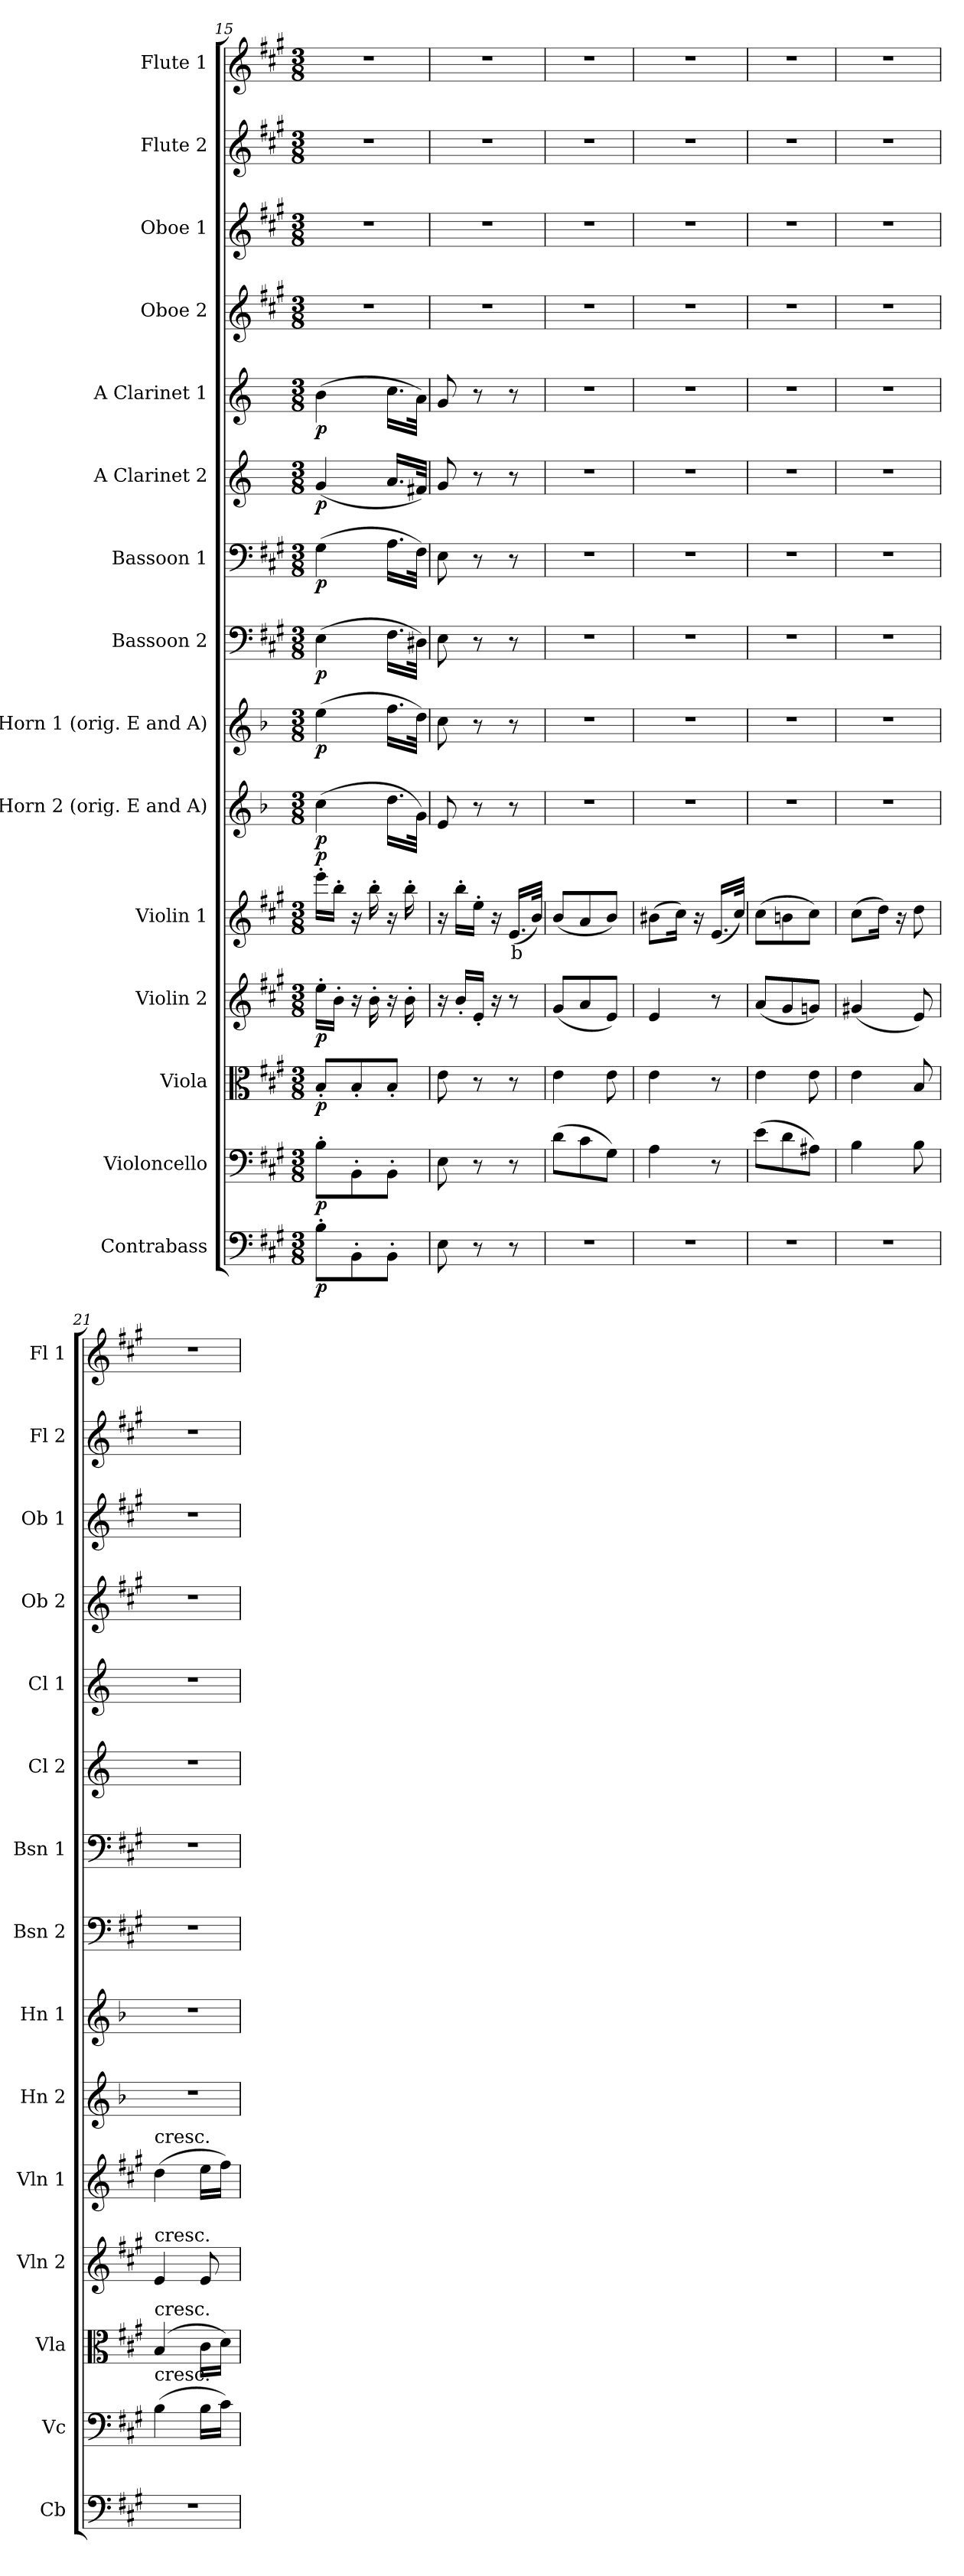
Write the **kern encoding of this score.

**kern	**dynam	**kern	**dynam	**kern	**dynam	**kern	**dynam	**kern	**text	**dynam	**kern	**dynam	**kern	**dynam	**kern	**dynam	**kern	**dynam	**kern	**dynam	**kern	**dynam	**kern	**kern	**kern	**kern
*part15	*part15	*part14	*part14	*part13	*part13	*part12	*part12	*part11	*part11	*part11	*part10	*part10	*part9	*part9	*part8	*part8	*part7	*part7	*part6	*part6	*part5	*part5	*part4	*part3	*part2	*part1
*staff15	*staff15	*staff14	*staff14	*staff13	*staff13	*staff12	*staff12	*staff11	*staff11	*staff11	*staff10	*staff10	*staff9	*staff9	*staff8	*staff8	*staff7	*staff7	*staff6	*staff6	*staff5	*staff5	*staff4	*staff3	*staff2	*staff1
*I"Contrabass	*	*I"Violoncello	*	*I"Viola	*	*I"Violin 2	*	*I"Violin 1	*	*	*I"E Horn 2 (orig. E and A)	*	*I"E Horn 1 (orig. E and A)	*	*I"Bassoon 2	*	*I"Bassoon 1	*	*I"A Clarinet 2	*	*I"A Clarinet 1	*	*I"Oboe 2	*I"Oboe 1	*I"Flute 2	*I"Flute 1
*I'Cb	*	*I'Vc	*	*I'Vla	*	*I'Vln 2	*	*I'Vln 1	*	*	*I'Hn 2	*	*I'Hn 1	*	*I'Bsn 2	*	*I'Bsn 1	*	*I'Cl 2	*	*I'Cl 1	*	*I'Ob 2	*I'Ob 1	*I'Fl 2	*I'Fl 1
*clefF4	*	*clefF4	*	*clefC3	*	*clefG2	*	*clefG2	*	*	*clefG2	*	*clefG2	*	*clefF4	*	*clefF4	*	*clefG2	*	*clefG2	*	*clefG2	*clefG2	*clefG2	*clefG2
*ITrd7c12	*	*	*	*	*	*	*	*	*	*	*ITrd5c8	*	*ITrd5c8	*	*	*	*	*	*ITrd2c3	*	*ITrd2c3	*	*	*	*	*
*k[f#c#g#]	*	*k[f#c#g#]	*	*k[f#c#g#]	*	*k[f#c#g#]	*	*k[f#c#g#]	*	*	*k[f#c#g#]	*	*k[f#c#g#]	*	*k[f#c#g#]	*	*k[f#c#g#]	*	*k[f#c#g#]	*	*k[f#c#g#]	*	*k[f#c#g#]	*k[f#c#g#]	*k[f#c#g#]	*k[f#c#g#]
*M3/8	*	*M3/8	*	*M3/8	*	*M3/8	*	*M3/8	*	*	*M3/8	*	*M3/8	*	*M3/8	*	*M3/8	*	*M3/8	*	*M3/8	*	*M3/8	*M3/8	*M3/8	*M3/8
=15	=15	=15	=15	=15	=15	=15	=15	=15	=15	=15	=15	=15	=15	=15	=15	=15	=15	=15	=15	=15	=15	=15	=15	=15	=15	=15
!	!LO:DY:b	!	!LO:DY:b	!	!LO:DY:b	!	!LO:DY:b	!	!	!LO:DY:b	!	!LO:DY:b	!	!LO:DY:b	!	!LO:DY:b	!	!LO:DY:b	!	!LO:DY:b	!	!LO:DY:b	!	!	!	!
8BB'\L	p	8B'\L	p	8B'/L	p	16ee'\LL	p	16eee'\LL	.	p	(4e\	p	(4g#\	p	(4E\	p	(4G#\	p	(4e/	p	(4g#\	p	4.r	4.r	4.r	4.r
.	.	.	.	.	.	16b'\JJ	.	16bb'\JJ	.	.	.	.	.	.	.	.	.	.	.	.	.	.	.	.	.	.
8BBB'\	.	8BB'\	.	8B'/	.	16r	.	16r	.	.	.	.	.	.	.	.	.	.	.	.	.	.	.	.	.	.
.	.	.	.	.	.	16b'\	.	16bb'\	.	.	.	.	.	.	.	.	.	.	.	.	.	.	.	.	.	.
8BBB'\J	.	8BB'\J	.	8B'/J	.	16r	.	16r	.	.	16.f#\LL	.	16.a\LL	.	16.F#\LL	.	16.A\LL	.	16.f#/LL	.	16.a\LL	.	.	.	.	.
.	.	.	.	.	.	16b'\	.	16bb'\	.	.	.	.	.	.	.	.	.	.	.	.	.	.	.	.	.	.
.	.	.	.	.	.	.	.	.	.	.	32B\JJk)	.	32f#\JJk)	.	32D#X\JJk)	.	32F#\JJk)	.	32d#X/JJk)	.	32f#\JJk)	.	.	.	.	.
=16	=16	=16	=16	=16	=16	=16	=16	=16	=16	=16	=16	=16	=16	=16	=16	=16	=16	=16	=16	=16	=16	=16	=16	=16	=16	=16
8EE\	.	8E\	.	8e\	.	16r	.	16r	.	.	8G#/	.	8e\	.	8E\	.	8E\	.	8e/	.	8e/	.	4.r	4.r	4.r	4.r
.	.	.	.	.	.	16b'/LL	.	16bb'\LL	.	.	.	.	.	.	.	.	.	.	.	.	.	.	.	.	.	.
8r	.	8r	.	8r	.	16e'/JJ	.	16ee'\JJ	.	.	8r	.	8r	.	8r	.	8r	.	8r	.	8r	.	.	.	.	.
.	.	.	.	.	.	16r	.	16r	.	.	.	.	.	.	.	.	.	.	.	.	.	.	.	.	.	.
!	!	!	!	!	!	!	!	!	!LO:LY:b:color=#FF0000	!	!	!	!	!	!	!	!	!	!	!	!	!	!	!	!	!
8r	.	8r	.	8r	.	8r	.	(16.e/LL	b	.	8r	.	8r	.	8r	.	8r	.	8r	.	8r	.	.	.	.	.
.	.	.	.	.	.	.	.	32b/JJk)	.	.	.	.	.	.	.	.	.	.	.	.	.	.	.	.	.	.
=17	=17	=17	=17	=17	=17	=17	=17	=17	=17	=17	=17	=17	=17	=17	=17	=17	=17	=17	=17	=17	=17	=17	=17	=17	=17	=17
4.r	.	(8d\L	.	4e\	.	(8g#/L	.	(8b/L	.	.	4.r	.	4.r	.	4.r	.	4.r	.	4.r	.	4.r	.	4.r	4.r	4.r	4.r
.	.	8c#\	.	.	.	8a/	.	8a/	.	.	.	.	.	.	.	.	.	.	.	.	.	.	.	.	.	.
.	.	8G#\J)	.	8e\	.	8e/J)	.	8b/J)	.	.	.	.	.	.	.	.	.	.	.	.	.	.	.	.	.	.
=18	=18	=18	=18	=18	=18	=18	=18	=18	=18	=18	=18	=18	=18	=18	=18	=18	=18	=18	=18	=18	=18	=18	=18	=18	=18	=18
4.r	.	4A\	.	4e\	.	4e/	.	(8b#X\L	.	.	4.r	.	4.r	.	4.r	.	4.r	.	4.r	.	4.r	.	4.r	4.r	4.r	4.r
.	.	.	.	.	.	.	.	16cc#\Jk)	.	.	.	.	.	.	.	.	.	.	.	.	.	.	.	.	.	.
.	.	.	.	.	.	.	.	16r	.	.	.	.	.	.	.	.	.	.	.	.	.	.	.	.	.	.
.	.	8r	.	8r	.	8r	.	(16.e/LL	.	.	.	.	.	.	.	.	.	.	.	.	.	.	.	.	.	.
.	.	.	.	.	.	.	.	32cc#/JJk)	.	.	.	.	.	.	.	.	.	.	.	.	.	.	.	.	.	.
=19	=19	=19	=19	=19	=19	=19	=19	=19	=19	=19	=19	=19	=19	=19	=19	=19	=19	=19	=19	=19	=19	=19	=19	=19	=19	=19
4.r	.	(8e\L	.	4e\	.	(8a/L	.	(8cc#\L	.	.	4.r	.	4.r	.	4.r	.	4.r	.	4.r	.	4.r	.	4.r	4.r	4.r	4.r
.	.	8d\	.	.	.	8g#/	.	8bn\	.	.	.	.	.	.	.	.	.	.	.	.	.	.	.	.	.	.
.	.	8A#X\J)	.	8e\	.	8gn/J)	.	8cc#\J)	.	.	.	.	.	.	.	.	.	.	.	.	.	.	.	.	.	.
=20	=20	=20	=20	=20	=20	=20	=20	=20	=20	=20	=20	=20	=20	=20	=20	=20	=20	=20	=20	=20	=20	=20	=20	=20	=20	=20
4.r	.	4B\	.	4e\	.	(4g#X/	.	(8cc#\L	.	.	4.r	.	4.r	.	4.r	.	4.r	.	4.r	.	4.r	.	4.r	4.r	4.r	4.r
.	.	.	.	.	.	.	.	16dd\Jk)	.	.	.	.	.	.	.	.	.	.	.	.	.	.	.	.	.	.
.	.	.	.	.	.	.	.	16r	.	.	.	.	.	.	.	.	.	.	.	.	.	.	.	.	.	.
.	.	8B\	.	8B/	.	8e/)	.	8dd\	.	.	.	.	.	.	.	.	.	.	.	.	.	.	.	.	.	.
=21	=21	=21	=21	=21	=21	=21	=21	=21	=21	=21	=21	=21	=21	=21	=21	=21	=21	=21	=21	=21	=21	=21	=21	=21	=21	=21
!	!	!	!	!	!	!	!	!LO:TX:a:t=cresc.	!	!	!	!	!	!	!	!	!	!	!	!	!	!	!	!	!	!
!	!	!	!	!	!	!LO:TX:a:t=cresc.	!	!	!	!	!	!	!	!	!	!	!	!	!	!	!	!	!	!	!	!
!	!	!	!	!LO:TX:a:t=cresc.	!	!	!	!	!	!	!	!	!	!	!	!	!	!	!	!	!	!	!	!	!	!
!	!	!LO:TX:a:t=cresc.	!	!	!	!	!	!	!	!	!	!	!	!	!	!	!	!	!	!	!	!	!	!	!	!
4.r	.	(4B\	.	(4B/	.	4e/	.	(4dd\	.	.	4.r	.	4.r	.	4.r	.	4.r	.	4.r	.	4.r	.	4.r	4.r	4.r	4.r
.	.	16B\LL	.	16c#\LL	.	8e/	.	16ee\LL	.	.	.	.	.	.	.	.	.	.	.	.	.	.	.	.	.	.
.	.	16c#\JJ)	.	16d\JJ)	.	.	.	16ff#\JJ)	.	.	.	.	.	.	.	.	.	.	.	.	.	.	.	.	.	.
=	=	=	=	=	=	=	=	=	=	=	=	=	=	=	=	=	=	=	=	=	=	=	=	=	=	=
*-	*-	*-	*-	*-	*-	*-	*-	*-	*-	*-	*-	*-	*-	*-	*-	*-	*-	*-	*-	*-	*-	*-	*-	*-	*-	*-
